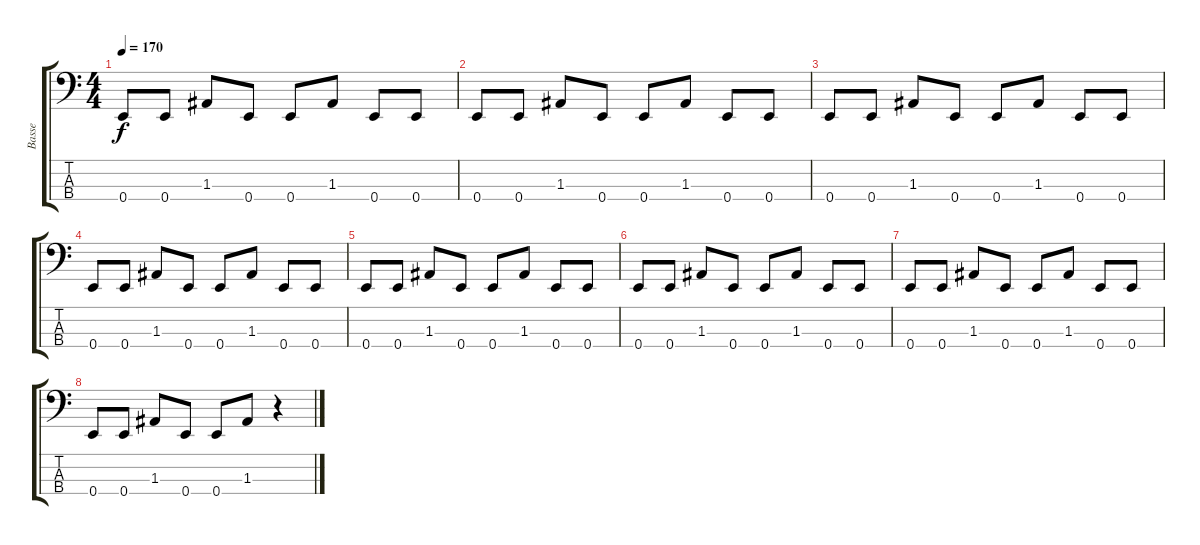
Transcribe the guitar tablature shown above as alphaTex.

\track ("Basse" "Basse") {instrument electricbasspick}
\staff {score tabs}
\tuning (G2 D2 A1 E1) {hide}
\ts (4 4)
\section ("" "")
\tempo 170
\clef f4
\ks c
0.4.8{dy f} 0.4.8 1.3.8 0.4.8 0.4.8 1.3.8 0.4.8 0.4.8 |
0.4.8 0.4.8 1.3.8 0.4.8 0.4.8 1.3.8 0.4.8 0.4.8 |
0.4.8 0.4.8 1.3.8 0.4.8 0.4.8 1.3.8 0.4.8 0.4.8 |
0.4.8 0.4.8 1.3.8 0.4.8 0.4.8 1.3.8 0.4.8 0.4.8 |
0.4.8 0.4.8 1.3.8 0.4.8 0.4.8 1.3.8 0.4.8 0.4.8 |
0.4.8 0.4.8 1.3.8 0.4.8 0.4.8 1.3.8 0.4.8 0.4.8 |
0.4.8 0.4.8 1.3.8 0.4.8 0.4.8 1.3.8 0.4.8 0.4.8 |
0.4.8 0.4.8 1.3.8 0.4.8 0.4.8 1.3.8 r.4
